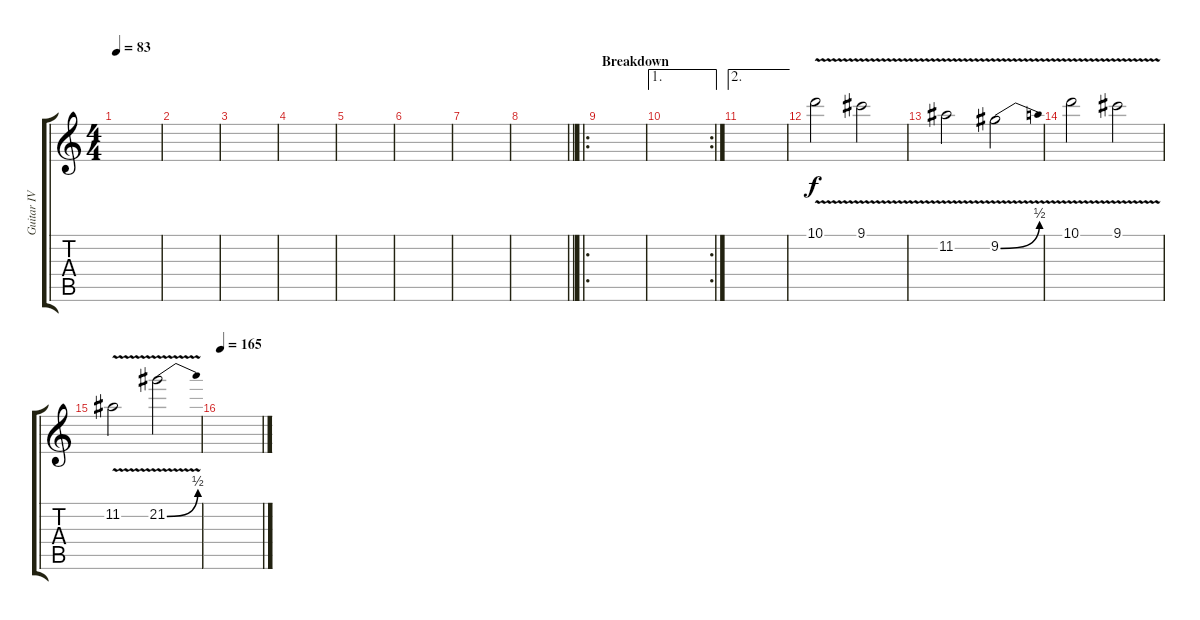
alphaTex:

\track ("Guitar IV" "Guitar IV") {instrument overdrivenguitar}
\staff {score tabs}
\tuning (E4 B3 G3 D3 A2 E2) {hide}
\ts (4 4)
\tempo 83
\clef g2
\ks c
|
|
|
|
|
|
|
\barLineRight lightlight
|
\ro
\section ("" "Breakdown")
|
\ae 1
\rc 2
|
\ae 2
|
10.1{v}.2 9.1{v}.2 |
11.2{v}.2 9.2{be (bend 0 0 60 2) v}.2 |
10.1{v}.2 9.1{v}.2 |
11.2{v}.2 21.2{be (bend 0 0 60 2) v}.2 |
\tempo 165
